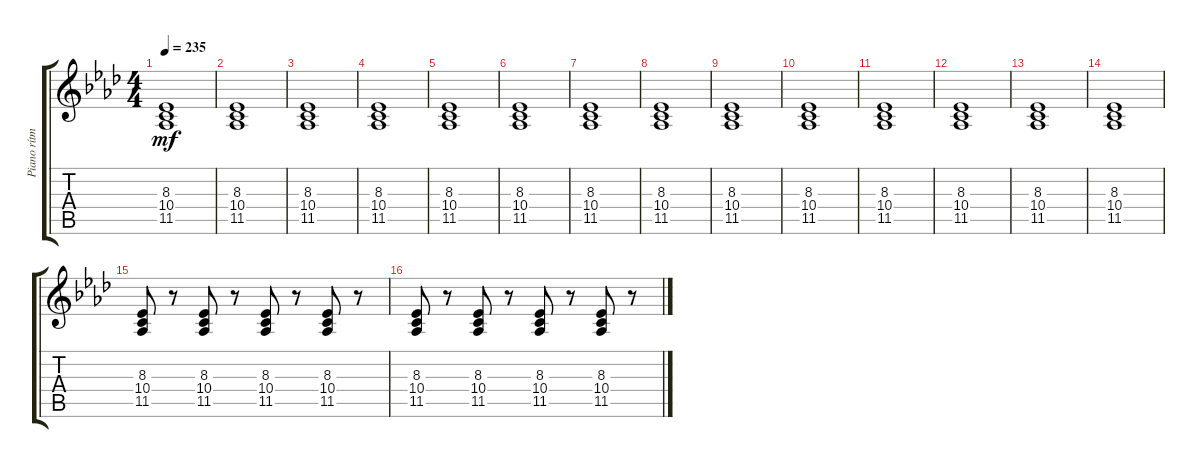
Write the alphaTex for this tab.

\track ("Piano rítmico" "Piano rítm") {instrument acousticgrandpiano}
\staff {score tabs}
\tuning (E4 B3 G3 D3 A2 E2) {hide}
\ts (4 4)
\tempo 235
\clef g2
\ks ab
(8.3 10.4 11.5).1{dy mf} |
(8.3 10.4 11.5).1 |
(8.3 10.4 11.5).1 |
(8.3 10.4 11.5).1 |
(8.3 10.4 11.5).1 |
(8.3 10.4 11.5).1 |
(8.3 10.4 11.5).1 |
(8.3 10.4 11.5).1 |
(8.3 10.4 11.5).1 |
(8.3 10.4 11.5).1 |
(8.3 10.4 11.5).1 |
(8.3 10.4 11.5).1 |
(8.3 10.4 11.5).1 |
(8.3 10.4 11.5).1 |
(8.3 10.4 11.5).8 r.8 (8.3 10.4 11.5).8 r.8 (8.3 10.4 11.5).8 r.8 (8.3 10.4 11.5).8 r.8 |
(8.3 10.4 11.5).8 r.8 (8.3 10.4 11.5).8 r.8 (8.3 10.4 11.5).8 r.8 (8.3 10.4 11.5).8 r.8
